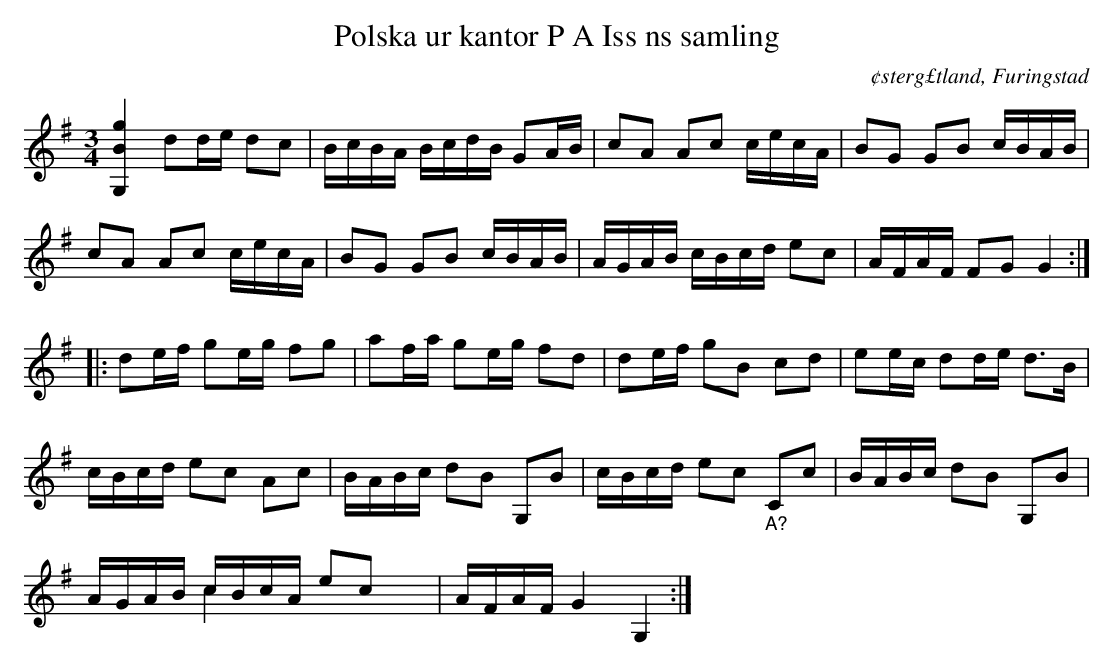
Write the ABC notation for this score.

X:1
T:Polska ur kantor P A Iss ns samling
O:¢sterg£tland, Furingstad
M:3/4
L:1/16
K:G
[G,Bg]4 d2de d2c2 | BcBA BcdB G2AB | c2A2 A2c2 cecA | B2G2 G2B2 cBAB |
c2A2 A2c2 cecA | B2G2 G2B2 cBAB | AGAB cBcd e2c2 | AFAF F2G2 G4 ::
d2ef g2eg f2g2 | a2fa g2eg f2d2 | d2ef g2B2 c2d2 | e2ec d2de d2>B2 |
cBcd e2c2 A2c2 | BABc d2B2 G,2B2 | cBcd e2c2 "_A?"C2c2 | BABc d2B2 G,2B2 |
AGAB cBcA e2c2 & x4c4x3 x4 | AFAF G4 G,4 :|
